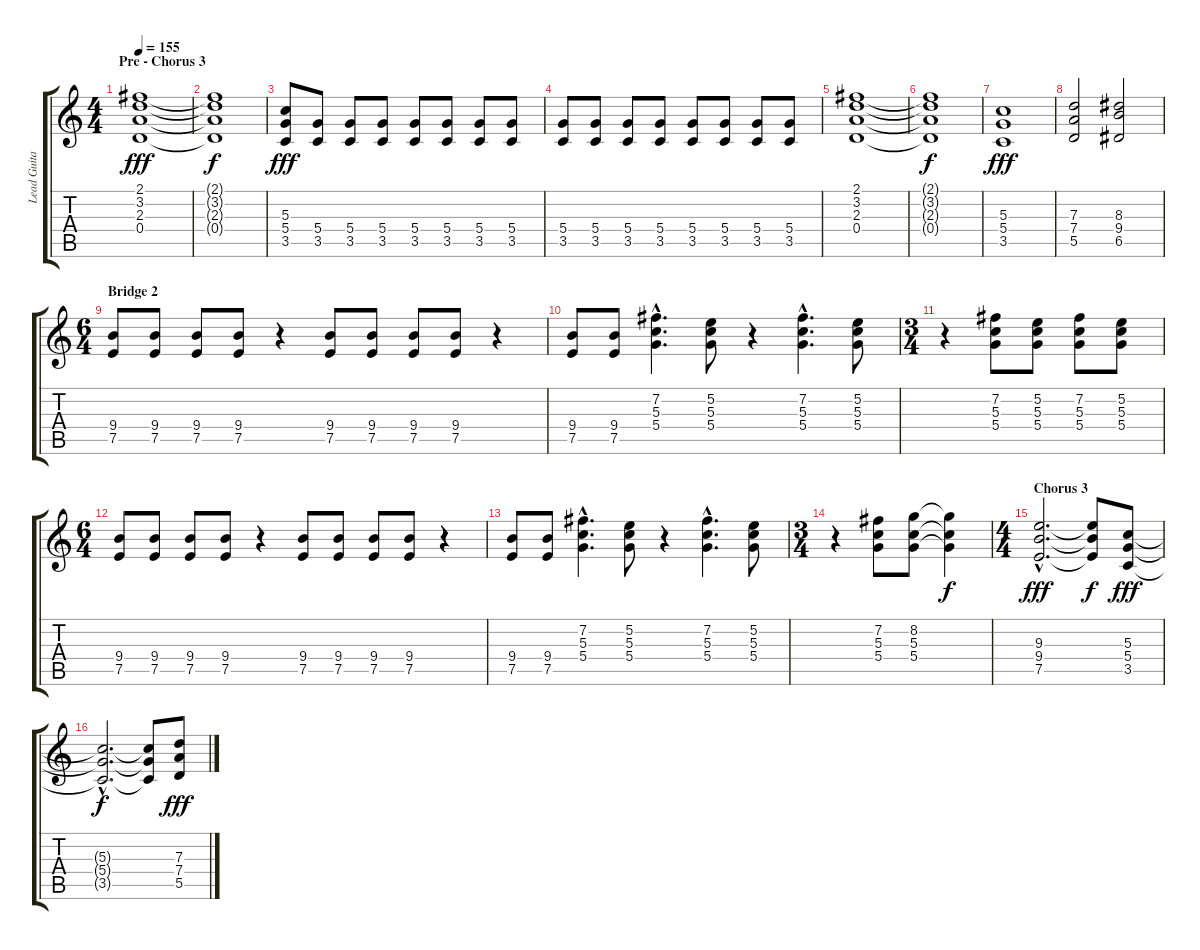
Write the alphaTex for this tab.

\track ("Lead Guitar" "Lead Guita") {instrument distortionguitar}
\staff {score tabs}
\tuning (E4 B3 G3 D3 A2 E2) {hide}
\ts (4 4)
\section ("" "Pre - Chorus 3")
\tempo 155
\clef g2
\ks c
(2.1 3.2 2.3 0.4).1{dy fff} |
(2.1{t} 3.2{t} 2.3{t} 0.4{t}).1{dy f} |
(5.3 5.4 3.5).8{dy fff} (5.4 3.5).8 (5.4 3.5).8 (5.4 3.5).8 (5.4 3.5).8 (5.4 3.5).8 (5.4 3.5).8 (5.4 3.5).8 |
(5.4 3.5).8 (5.4 3.5).8 (5.4 3.5).8 (5.4 3.5).8 (5.4 3.5).8 (5.4 3.5).8 (5.4 3.5).8 (5.4 3.5).8 |
(2.1 3.2 2.3 0.4).1 |
(2.1{t} 3.2{t} 2.3{t} 0.4{t}).1{dy f} |
(5.3 5.4 3.5).1{dy fff} |
(7.3 7.4 5.5).2 (8.3 9.4 6.5).2 |
\ts (6 4)
\section ("" "Bridge 2")
(9.4 7.5).8 (9.4 7.5).8 (9.4 7.5).8 (9.4 7.5).8 r.4 (9.4 7.5).8 (9.4 7.5).8 (9.4 7.5).8 (9.4 7.5).8 r.4 |
(9.4 7.5).8 (9.4 7.5).8 (7.2{hac} 5.3{hac} 5.4{hac}).4{d} (5.2 5.3 5.4).8 r.4 (7.2{hac} 5.3{hac} 5.4{hac}).4{d} (5.2 5.3 5.4).8 |
\ts (3 4)
r.4 (7.2 5.3 5.4).8 (5.2 5.3 5.4).8 (7.2 5.3 5.4).8 (5.2 5.3 5.4).8 |
\ts (6 4)
(9.4 7.5).8 (9.4 7.5).8 (9.4 7.5).8 (9.4 7.5).8 r.4 (9.4 7.5).8 (9.4 7.5).8 (9.4 7.5).8 (9.4 7.5).8 r.4 |
(9.4 7.5).8 (9.4 7.5).8 (7.2{hac} 5.3{hac} 5.4{hac}).4{d} (5.2 5.3 5.4).8 r.4 (7.2{hac} 5.3{hac} 5.4{hac}).4{d} (5.2 5.3 5.4).8 |
\ts (3 4)
r.4 (7.2 5.3 5.4).8 (8.2 5.3 5.4).8 (8.2{t} 5.3{t} 5.4{t}).4{dy f} |
\ts (4 4)
\section ("" "Chorus 3")
(9.3{hac} 9.4{hac} 7.5{hac}).2{d dy fff} (9.3{t} 9.4{t} 7.5{t}).8{dy f} (5.3 5.4 3.5).8{dy fff} |
(5.3{hac t} 5.4{hac t} 3.5{hac t}).2{d dy f} (5.3{t} 5.4{t} 3.5{t}).8 (7.3 7.4 5.5).8{dy fff}
